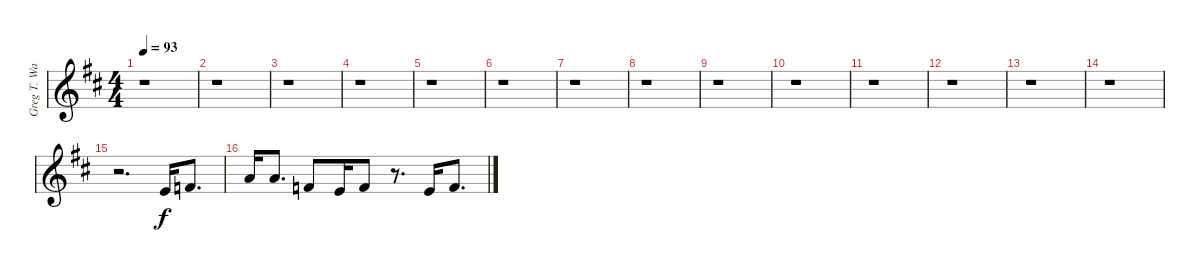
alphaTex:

\track ("Greg T. Walker Vocals" "Greg T. Wa") {instrument piccolo}
\staff {score}
\tuning (E4 B3 G3 D3 A2 E2) {hide}
\ts (4 4)
\tempo 93
\clef g2
\ks bminor
r.1{dy f} |
r.1 |
r.1 |
r.1 |
r.1 |
r.1 |
r.1 |
r.1 |
r.1 |
r.1 |
r.1 |
r.1 |
r.1 |
r.1 |
r.2{d} 9.3.16 10.3.8{d} |
10.2.16 10.2.8{d} 10.3.8 9.3.16 10.3.8 r.8{d} 9.3.16 10.3.8{d}
